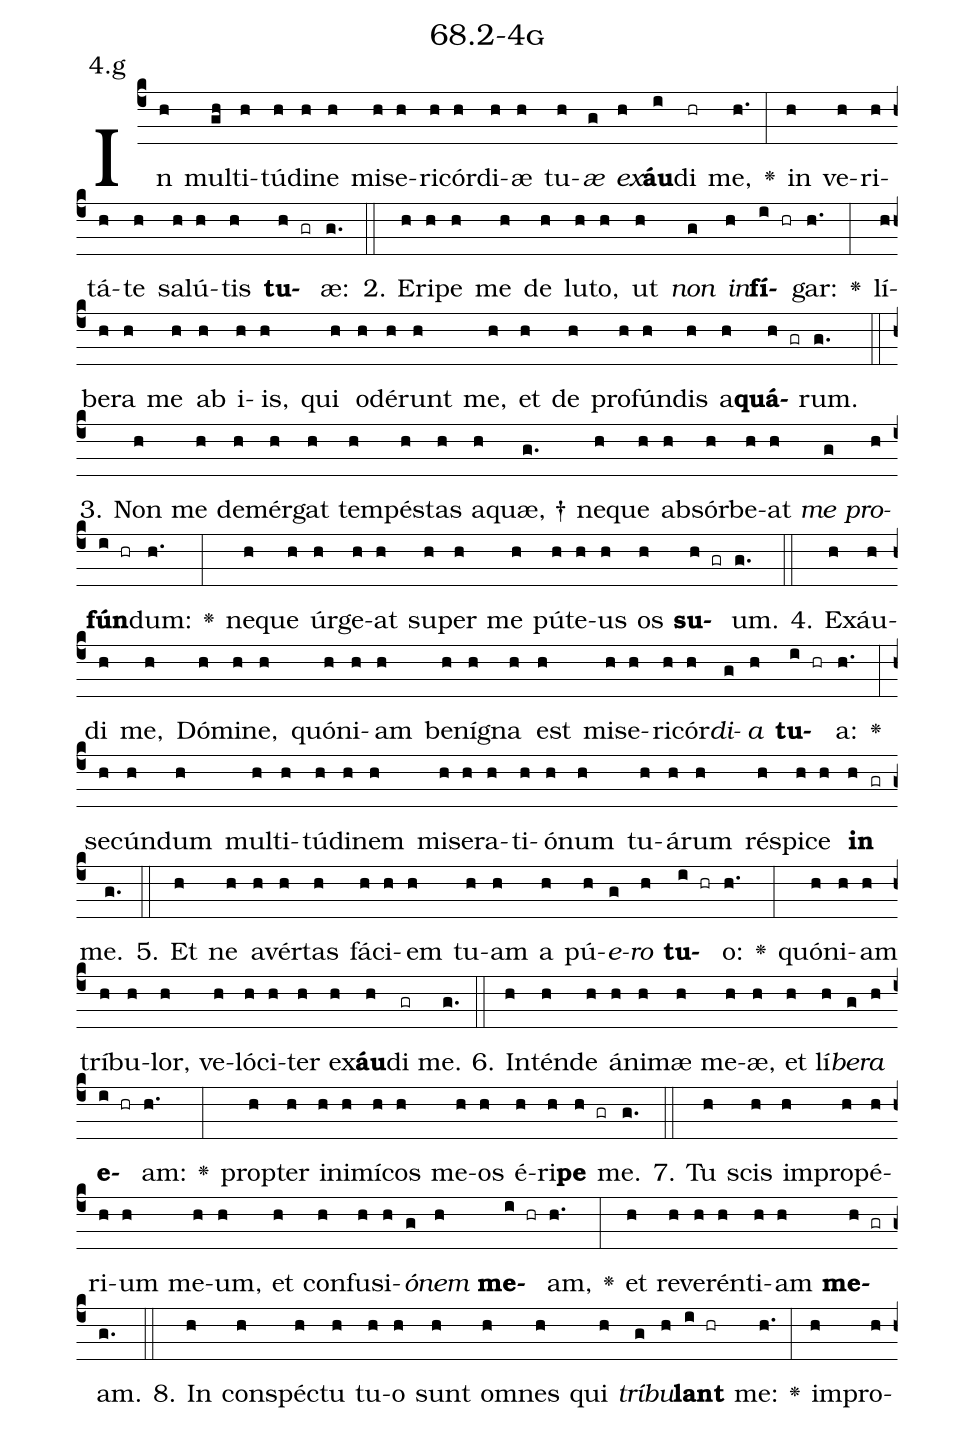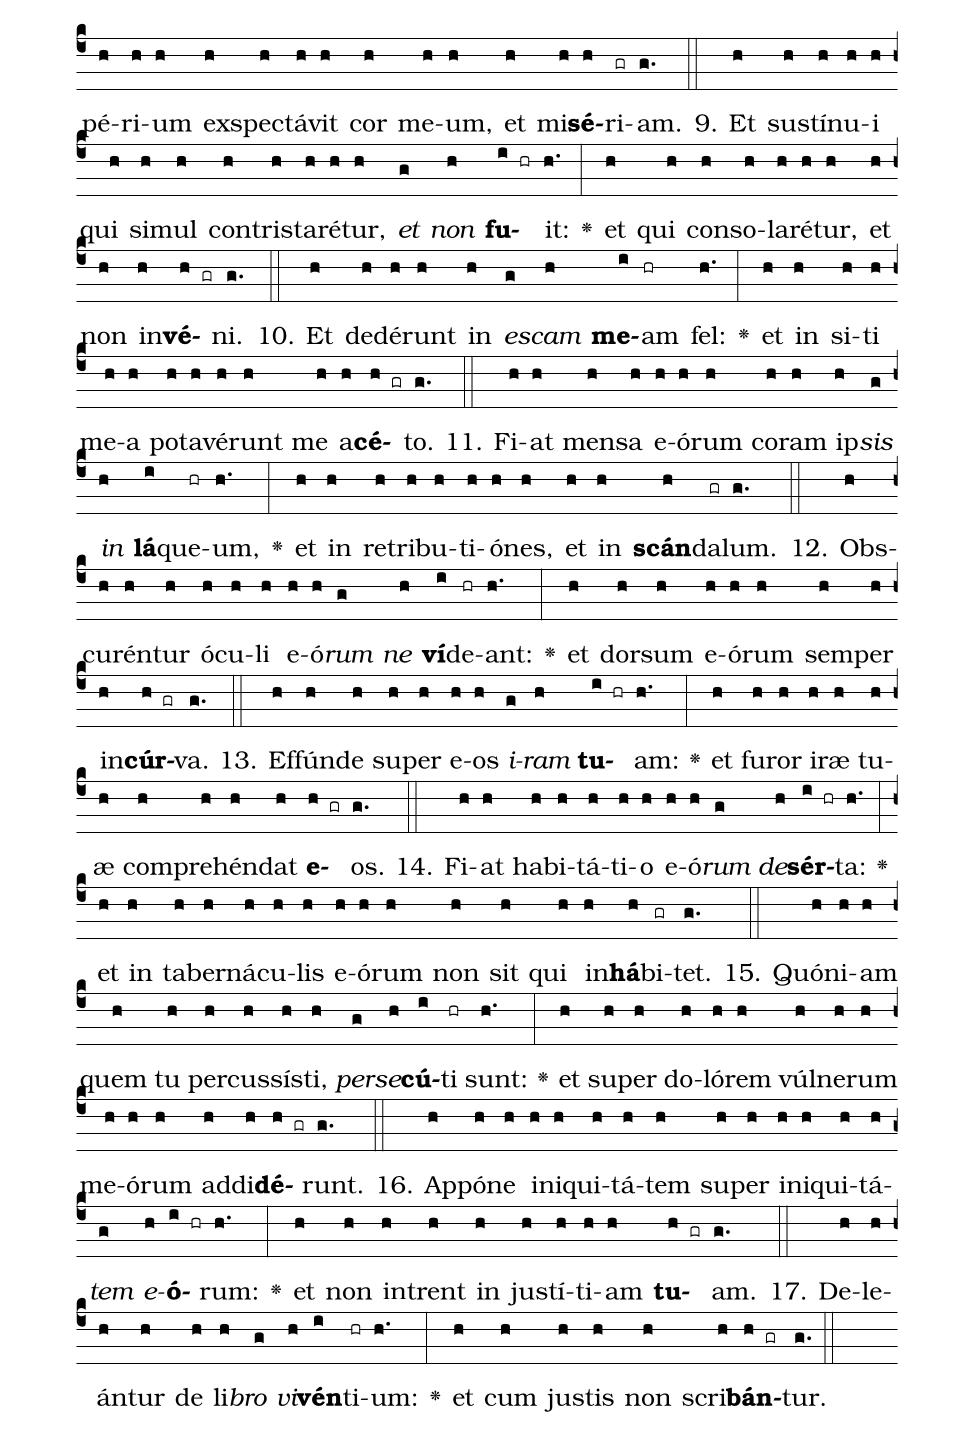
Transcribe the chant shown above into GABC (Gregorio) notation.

name: 68.2-4g;
annotation: 4.g;
%%
(c4)In(h) mul(gh)ti(h)tú(h)di(h)ne(h) mi(h)se(h)ri(h)cór(h)di(h)æ(h) tu(h)<i>æ</i>(g) <i>ex</i>(h)<b>áu</b>(i)di(hr) me,(h.) <v>\greheightstar</v>(:) in(h) ve(h)ri(h)tá(h)te(h) sa(h)lú(h)tis(h) <b>tu</b>(h gr)æ:(g.) (::)
2. E(h)ri(h)pe(h) me(h) de(h) lu(h)to,(h) ut(h) <i>non</i>(g) <i>in</i>(h)<b>fí</b>(i hr)gar:(h.) <v>\greheightstar</v>(:) lí(h)be(h)ra(h) me(h) ab(h) i(h)is,(h) qui(h) o(h)dé(h)runt(h) me,(h) et(h) de(h) pro(h)fún(h)dis(h) a(h)<b>quá</b>(h gr)rum.(g.) (::)
3. Non(h) me(h) de(h)mér(h)gat(h) tem(h)pés(h)tas(h) a(h)quæ, †(g.) ne(h)que(h) ab(h)sór(h)be(h)at(h) <i>me</i>(g) <i>pro</i>(h)<b>fún</b>(i hr)dum:(h.) <v>\greheightstar</v>(:) ne(h)que(h) úr(h)ge(h)at(h) su(h)per(h) me(h) pú(h)te(h)us(h) os(h) <b>su</b>(h gr)um.(g.) (::)
4. Ex(h)áu(h)di(h) me,(h) Dó(h)mi(h)ne,(h) quón(h)i(h)am(h) be(h)ní(h)gna(h) est(h) mi(h)se(h)ri(h)cór(h)<i>di</i>(g)<i>a</i>(h) <b>tu</b>(i hr)a:(h.) <v>\greheightstar</v>(:) se(h)cún(h)dum(h) mul(h)ti(h)tú(h)di(h)nem(h) mi(h)se(h)ra(h)ti(h)ó(h)num(h) tu(h)á(h)rum(h) ré(h)spi(h)ce(h) <b>in</b>(h gr) me.(g.) (::)
5. Et(h) ne(h) a(h)vér(h)tas(h) fá(h)ci(h)em(h) tu(h)am(h) a(h) pú(h)<i>e</i>(g)<i>ro</i>(h) <b>tu</b>(i hr)o:(h.) <v>\greheightstar</v>(:) quón(h)i(h)am(h) trí(h)bu(h)lor,(h) ve(h)ló(h)ci(h)ter(h) ex(h)<b>áu</b>(h)di(gr) me.(g.) (::)
6. In(h)tén(h)de(h) á(h)ni(h)mæ(h) me(h)æ,(h) et(h) lí(h)<i>be</i>(g)<i>ra</i>(h) <b>e</b>(i hr)am:(h.) <v>\greheightstar</v>(:) prop(h)ter(h) in(h)i(h)mí(h)cos(h) me(h)os(h) é(h)ri(h)<b>pe</b>(h gr) me.(g.) (::)
7. Tu(h) scis(h) im(h)pro(h)pé(h)ri(h)um(h) me(h)um,(h) et(h) con(h)fu(h)si(h)<i>ó</i>(g)<i>nem</i>(h) <b>me</b>(i hr)am,(h.) <v>\greheightstar</v>(:) et(h) re(h)ve(h)rén(h)ti(h)am(h) <b>me</b>(h gr)am.(g.) (::)
8. In(h) con(h)spéc(h)tu(h) tu(h)o(h) sunt(h) om(h)nes(h) qui(h) <i>trí</i>(g)<i>bu</i>(h)<b>lant</b>(i hr) me:(h.) <v>\greheightstar</v>(:) im(h)pro(h)pé(h)ri(h)um(h) ex(h)spec(h)tá(h)vit(h) cor(h) me(h)um,(h) et(h) mi(h)<b>sé</b>(h)ri(gr)am.(g.) (::)
9. Et(h) sus(h)tí(h)nu(h)i(h) qui(h) si(h)mul(h) con(h)tris(h)ta(h)ré(h)tur,(h) <i>et</i>(g) <i>non</i>(h) <b>fu</b>(i hr)it:(h.) <v>\greheightstar</v>(:) et(h) qui(h) con(h)so(h)la(h)ré(h)tur,(h) et(h) non(h) in(h)<b>vé</b>(h gr)ni.(g.) (::)
10. Et(h) de(h)dé(h)runt(h) in(h) <i>es</i>(g)<i>cam</i>(h) <b>me</b>(i)am(hr) fel:(h.) <v>\greheightstar</v>(:) et(h) in(h) si(h)ti(h) me(h)a(h) po(h)ta(h)vé(h)runt(h) me(h) a(h)<b>cé</b>(h gr)to.(g.) (::)
11. Fi(h)at(h) men(h)sa(h) e(h)ó(h)rum(h) co(h)ram(h) ip(h)<i>sis</i>(g) <i>in</i>(h) <b>lá</b>(i)que(hr)um,(h.) <v>\greheightstar</v>(:) et(h) in(h) re(h)tri(h)bu(h)ti(h)ó(h)nes,(h) et(h) in(h) <b>scán</b>(h)da(gr)lum.(g.) (::)
12. Obs(h)cu(h)rén(h)tur(h) ó(h)cu(h)li(h) e(h)ó(h)<i>rum</i>(g) <i>ne</i>(h) <b>ví</b>(i)de(hr)ant:(h.) <v>\greheightstar</v>(:) et(h) dor(h)sum(h) e(h)ó(h)rum(h) sem(h)per(h) in(h)<b>cúr</b>(h gr)va.(g.) (::)
13. Ef(h)fún(h)de(h) su(h)per(h) e(h)os(h) <i>i</i>(g)<i>ram</i>(h) <b>tu</b>(i hr)am:(h.) <v>\greheightstar</v>(:) et(h) fu(h)ror(h) i(h)ræ(h) tu(h)æ(h) com(h)pre(h)hén(h)dat(h) <b>e</b>(h gr)os.(g.) (::)
14. Fi(h)at(h) ha(h)bi(h)tá(h)ti(h)o(h) e(h)ó(h)<i>rum</i>(g) <i>de</i>(h)<b>sér</b>(i hr)ta:(h.) <v>\greheightstar</v>(:) et(h) in(h) ta(h)ber(h)ná(h)cu(h)lis(h) e(h)ó(h)rum(h) non(h) sit(h) qui(h) in(h)<b>há</b>(h)bi(gr)tet.(g.) (::)
15. Quón(h)i(h)am(h) quem(h) tu(h) per(h)cus(h)sís(h)ti,(h) <i>per</i>(g)<i>se</i>(h)<b>cú</b>(i)ti(hr) sunt:(h.) <v>\greheightstar</v>(:) et(h) su(h)per(h) do(h)ló(h)rem(h) vúl(h)ne(h)rum(h) me(h)ó(h)rum(h) ad(h)di(h)<b>dé</b>(h gr)runt.(g.) (::)
16. Ap(h)pó(h)ne(h) in(h)i(h)qui(h)tá(h)tem(h) su(h)per(h) in(h)i(h)qui(h)tá(h)<i>tem</i>(g) <i>e</i>(h)<b>ó</b>(i hr)rum:(h.) <v>\greheightstar</v>(:) et(h) non(h) in(h)trent(h) in(h) jus(h)tí(h)ti(h)am(h) <b>tu</b>(h gr)am.(g.) (::)
17. De(h)le(h)án(h)tur(h) de(h) li(h)<i>bro</i>(g) <i>vi</i>(h)<b>vén</b>(i)ti(hr)um:(h.) <v>\greheightstar</v>(:) et(h) cum(h) jus(h)tis(h) non(h) scri(h)<b>bán</b>(h gr)tur.(g.) (::)
